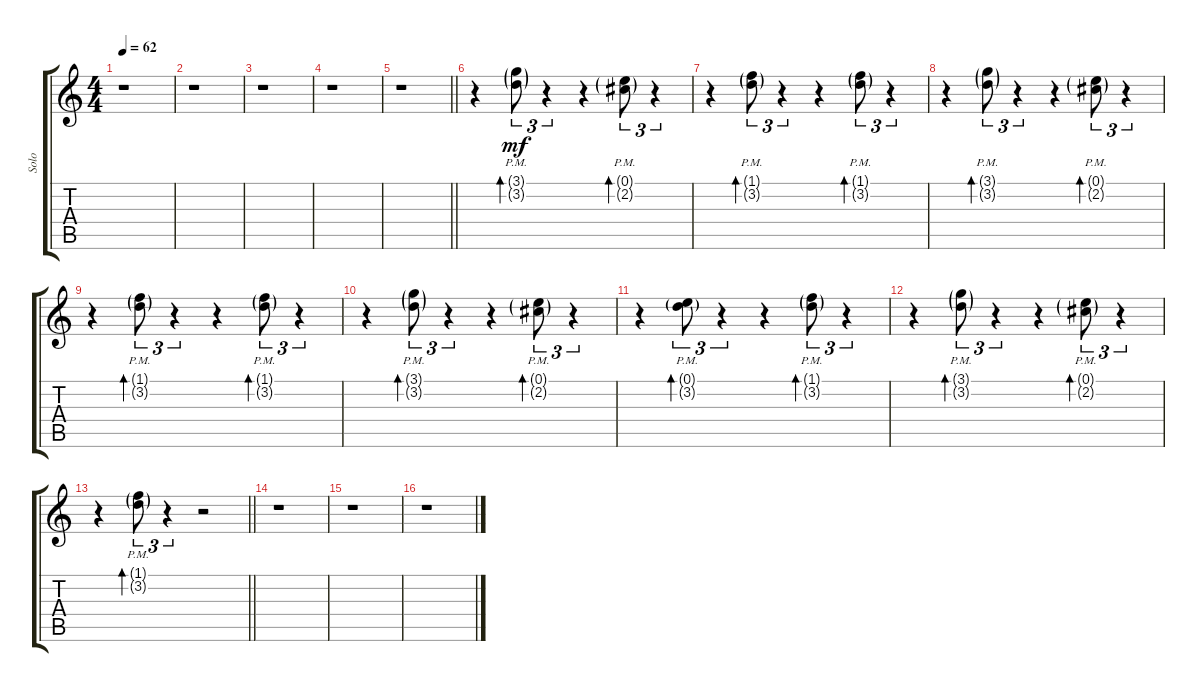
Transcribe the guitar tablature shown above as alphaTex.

\track ("Solo" "Solo") {instrument distortionguitar}
\staff {score tabs}
\tuning (E4 B3 G3 D3 A2 E2) {hide}
\ts (4 4)
\tempo 62
\clef g2
\ks c
r.1{dy mf} |
r.1 |
r.1 |
r.1 |
\barLineRight lightlight
r.1 |
r.4 (3.1{g pm} 3.2{g pm}).8{tu (3 2) bd 30} r.4{tu (3 2)} r.4 (0.1{g pm} 2.2{g pm}).8{tu (3 2) bd 30} r.4{tu (3 2)} |
r.4 (1.1{g pm} 3.2{g pm}).8{tu (3 2) bd 30} r.4{tu (3 2)} r.4 (1.1{g pm} 3.2{g pm}).8{tu (3 2) bd 30} r.4{tu (3 2)} |
r.4 (3.1{g pm} 3.2{g pm}).8{tu (3 2) bd 30} r.4{tu (3 2)} r.4 (0.1{g pm} 2.2{g pm}).8{tu (3 2) bd 30} r.4{tu (3 2)} |
r.4 (1.1{g pm} 3.2{g pm}).8{tu (3 2) bd 30} r.4{tu (3 2)} r.4 (1.1{g pm} 3.2{g pm}).8{tu (3 2) bd 30} r.4{tu (3 2)} |
r.4 (3.1{g pm} 3.2{g pm}).8{tu (3 2) bd 30} r.4{tu (3 2)} r.4 (0.1{g pm} 2.2{g pm}).8{tu (3 2) bd 30} r.4{tu (3 2)} |
r.4 (0.1{g pm} 3.2{g pm}).8{tu (3 2) bd 30} r.4{tu (3 2)} r.4 (1.1{g pm} 3.2{g pm}).8{tu (3 2) bd 30} r.4{tu (3 2)} |
r.4 (3.1{g pm} 3.2{g pm}).8{tu (3 2) bd 30} r.4{tu (3 2)} r.4 (0.1{g pm} 2.2{g pm}).8{tu (3 2) bd 30} r.4{tu (3 2)} |
\barLineRight lightlight
r.4 (1.1{g pm} 3.2{g pm}).8{tu (3 2) bd 30} r.4{tu (3 2)} r.2 |
r.1 |
r.1 |
r.1
